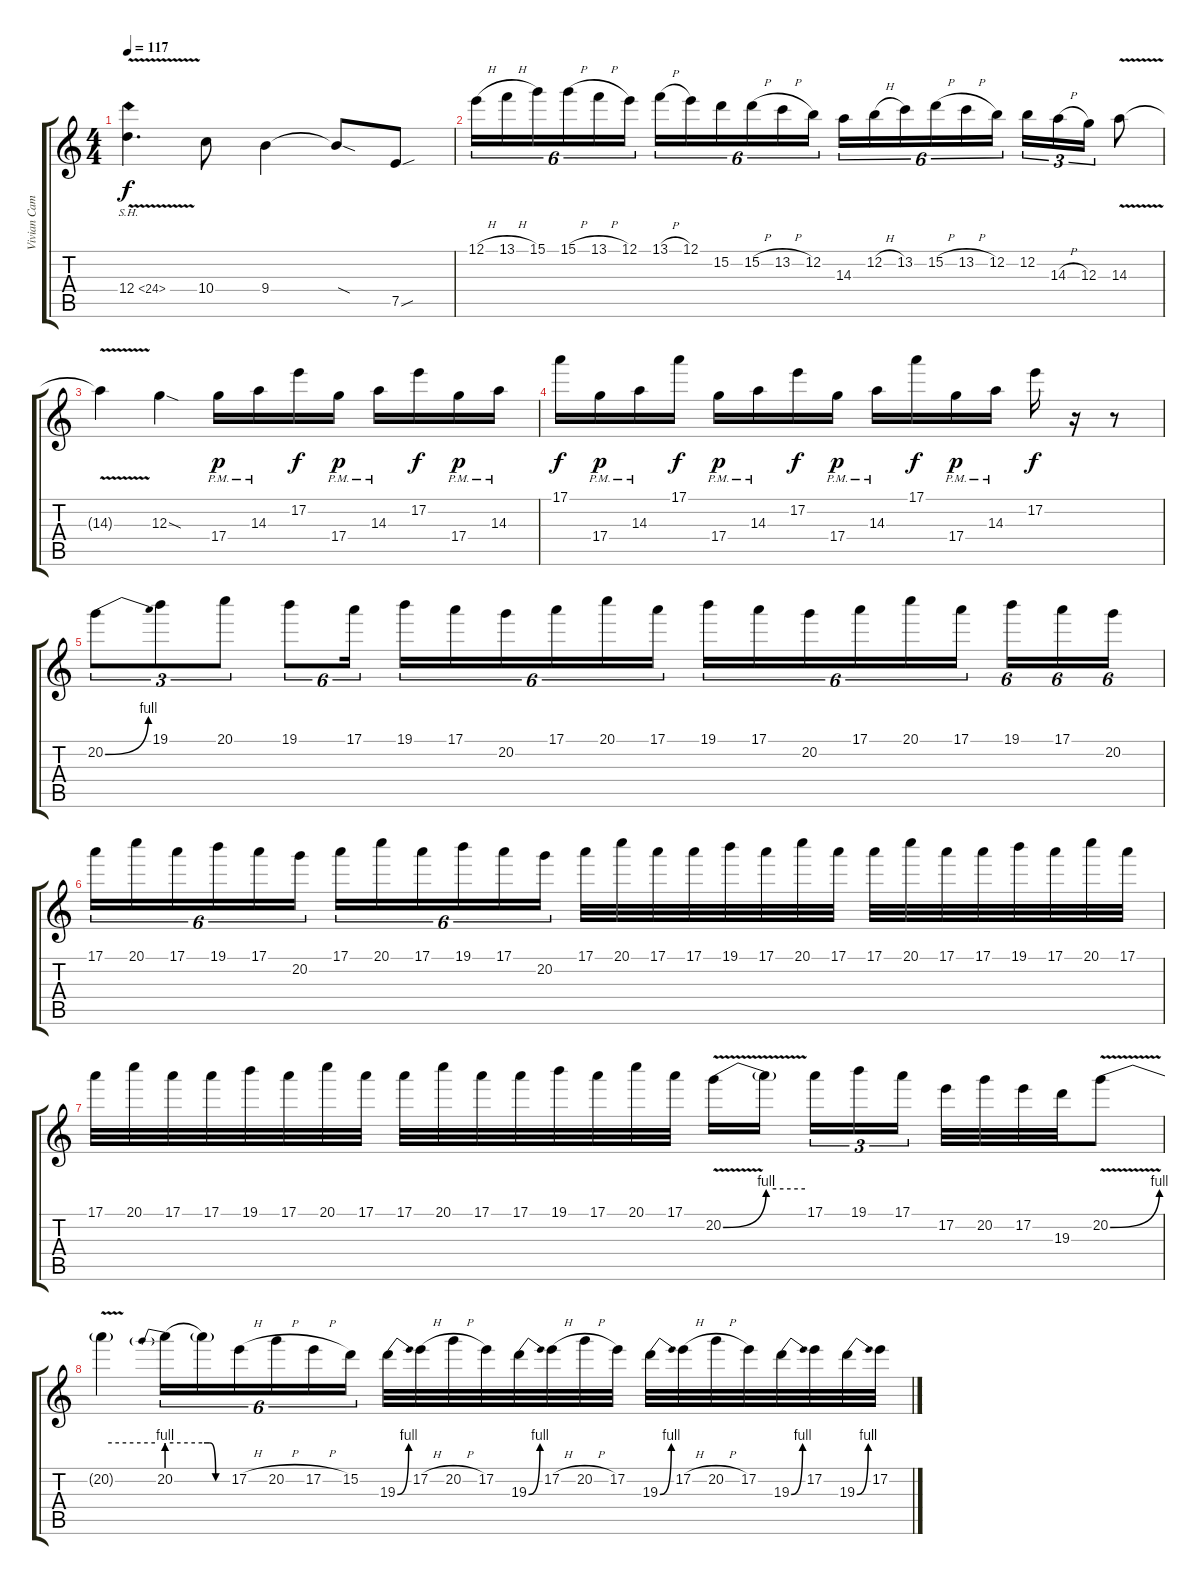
\track ("Vivian Campbell Lead" "Vivian Cam") {instrument electricguitarclean}
\staff {score tabs}
\tuning (E4 B3 G3 D3 A2 E2) {hide}
\ts (4 4)
\tempo 117
\clef g2
\ks c
12.4{sh 12 v}.4{d dy f} 10.4.8 9.4.4 9.4{sod t}.8 7.5{sou}.8 |
12.1{h}.16{tu (6 4)} 13.1{h}.16{tu (6 4)} 15.1.16{tu (6 4)} 15.1{h}.16{tu (6 4)} 13.1{h}.16{tu (6 4)} 12.1.16{tu (6 4)} 13.1{h}.16{tu (6 4)} 12.1.16{tu (6 4)} 15.2.16{tu (6 4)} 15.2{h}.16{tu (6 4)} 13.2{h}.16{tu (6 4)} 12.2.16{tu (6 4)} 14.3.16{tu (6 4)} 12.2{h}.16{tu (6 4)} 13.2.16{tu (6 4)} 15.2{h}.16{tu (6 4)} 13.2{h}.16{tu (6 4)} 12.2.16{tu (6 4)} 12.2.16{tu (3 2)} 14.3{h}.16{tu (3 2)} 12.3.16{tu (3 2)} 14.3{v}.8 |
14.3{v t}.4 12.3{sod}.4 17.4{pm}.16{dy p} 14.3{pm}.16 17.2.16{dy f} 17.4{pm}.16{dy p} 14.3{pm}.16 17.2.16{dy f} 17.4{pm}.16{dy p} 14.3{pm}.16 |
17.1.16{dy f} 17.4{pm}.16{dy p} 14.3{pm}.16 17.1.16{dy f} 17.4{pm}.16{dy p} 14.3{pm}.16 17.2.16{dy f} 17.4{pm}.16{dy p} 14.3{pm}.16 17.1.16{dy f} 17.4{pm}.16{dy p} 14.3{pm}.16 17.2.16{dy f} r.16 r.8 |
20.2{be (bend 0 0 60 4)}.8{tu (3 2)} 19.1.8{tu (3 2)} 20.1.8{tu (3 2)} 19.1.8{tu (6 4)} 17.1.16{tu (6 4)} 19.1.16{tu (6 4)} 17.1.16{tu (6 4)} 20.2.16{tu (6 4)} 17.1.16{tu (6 4)} 20.1.16{tu (6 4)} 17.1.16{tu (6 4)} 19.1.16{tu (6 4)} 17.1.16{tu (6 4)} 20.2.16{tu (6 4)} 17.1.16{tu (6 4)} 20.1.16{tu (6 4)} 17.1.16{tu (6 4)} 19.1.16{tu (6 4)} 17.1.16{tu (6 4)} 20.2.16{tu (6 4)} |
17.1.16{tu (6 4)} 20.1.16{tu (6 4)} 17.1.16{tu (6 4)} 19.1.16{tu (6 4)} 17.1.16{tu (6 4)} 20.2.16{tu (6 4)} 17.1.16{tu (6 4)} 20.1.16{tu (6 4)} 17.1.16{tu (6 4)} 19.1.16{tu (6 4)} 17.1.16{tu (6 4)} 20.2.16{tu (6 4)} 17.1.32 20.1.32 17.1.32 17.1.32 19.1.32 17.1.32 20.1.32 17.1.32 17.1.32 20.1.32 17.1.32 17.1.32 19.1.32 17.1.32 20.1.32 17.1.32 |
17.1.32 20.1.32 17.1.32 17.1.32 19.1.32 17.1.32 20.1.32 17.1.32 17.1.32 20.1.32 17.1.32 17.1.32 19.1.32 17.1.32 20.1.32 17.1.32 20.2{be (bend 0 0 60 4) v}.16 20.2{be (hold 0 4 60 4) v t}.16 17.1.16{tu (3 2)} 19.1.16{tu (3 2)} 17.1.16{tu (3 2)} 17.2.32 20.2.32 17.2.32 19.3.32 20.2{be (bend 0 0 60 4) v}.8 |
20.2{be (hold 0 4 60 4) v t}.4 20.2{be (prebend 0 4 60 4)}.16{tu (6 4)} 20.2{be (custom 0 4 15 4 30 0 60 0) t}.16{tu (6 4)} 17.2{h}.16{tu (6 4)} 20.2{h}.16{tu (6 4)} 17.2{h}.16{tu (6 4)} 15.2.16{tu (6 4)} 19.3{be (bend 0 0 60 4)}.32 17.2{h}.32 20.2{h}.32 17.2.32 19.3{be (bend 0 0 60 4)}.32 17.2{h}.32 20.2{h}.32 17.2.32 19.3{be (bend 0 0 60 4)}.32 17.2{h}.32 20.2{h}.32 17.2.32 19.3{be (bend 0 0 60 4)}.32 17.2.32 19.3{be (bend 0 0 60 4)}.32 17.2.32
